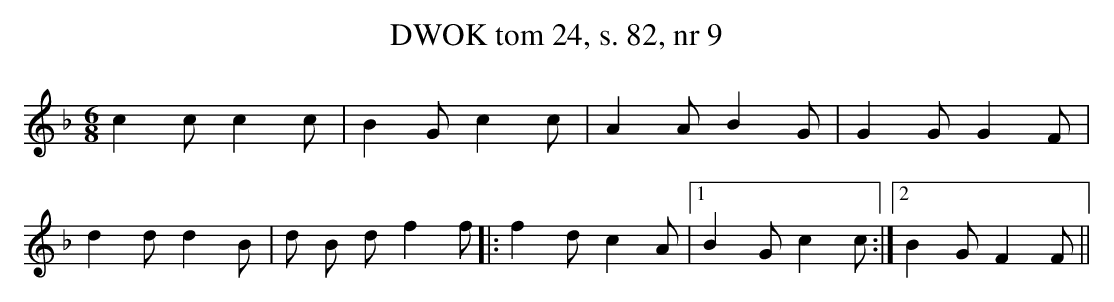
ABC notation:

X:1
T: DWOK tom 24, s. 82, nr 9
L: 1/16
M: 6/8
K: F
c4 c2 c4 c2 | B4 G2 c4 c2 | A4 A2 B4 G2 | G4 G2 G4 F2 |
d4 d2 d4 B2 | d2 B2 d2 f4 f2 |: f4 d2 c4 A2 |[1 B4 G2 c4 c2 :|[2 B4 G2 F4 F2 ||
